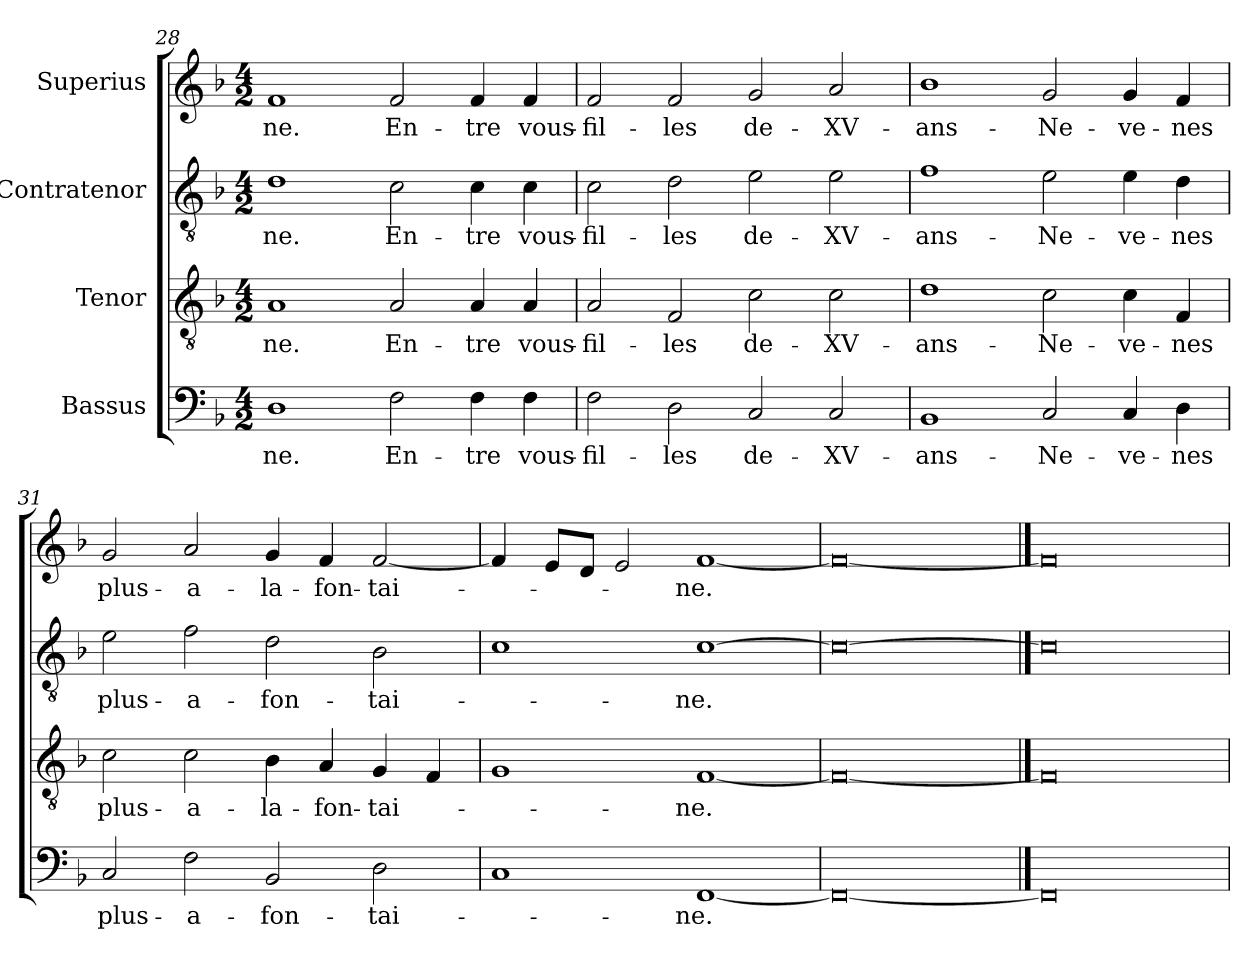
**kern	**text	**kern	**text	**kern	**text	**kern	**text
*part4	*part4	*part3	*part3	*part2	*part2	*part1	*part1
*staff4	*staff4	*staff3	*staff3	*staff2	*staff2	*staff1	*staff1
*I"Bassus	*	*I"Tenor	*	*I"Contratenor	*	*I"Superius	*
*clefF4	*	*clefGv2	*	*clefGv2	*	*clefG2	*
*k[b-]	*	*k[b-]	*	*k[b-]	*	*k[b-]	*
*M4/2	*	*M4/2	*	*M4/2	*	*M4/2	*
=28	=28	=28	=28	=28	=28	=28	=28
1D\	-ne.	1A/	-ne.	1d\	-ne.	1f/	-ne.
2F\	En-	2A/	En-	2c\	En-	2f/	En-
4F\	-tre	4A/	-tre	4c\	-tre	4f/	-tre
4F\	vous-	4A/	vous-	4c\	vous-	4f/	vous-
=29	=29	=29	=29	=29	=29	=29	=29
2F\	fil-	2A/	fil-	2c\	fil-	2f/	fil-
2D\	-les	2F/	-les	2d\	-les	2f/	-les
2C/	de-	2c\	de-	2e\	de-	2g/	de-
2C/	XV-	2c\	XV-	2e\	XV-	2a/	XV-
=30	=30	=30	=30	=30	=30	=30	=30
1BB-/	ans-	1d\	ans-	1f\	ans-	1b-\	ans-
2C/	Ne-	2c\	Ne-	2e\	Ne-	2g/	Ne-
4C/	ve-	4c\	ve-	4e\	ve-	4g/	ve-
4D\	-nes	4F/	-nes	4d\	-nes	4f/	-nes
=31	=31	=31	=31	=31	=31	=31	=31
2C/	plus-	2c\	plus-	2e\	plus-	2g/	plus-
2F\	a-	2c\	a-	2f\	a-	2a/	a-
2BB-/	fon-	4B-\	la-	2d\	fon-	4g/	la-
.	.	4A/	fon-	.	.	4f/	fon-
2D\	-tai-	4G/	-tai-	2B-\	-tai-	[2f/	-tai-
.	.	4F/	.	.	.	.	.
=32	=32	=32	=32	=32	=32	=32	=32
1C/	.	1G/	.	1c\	.	4f/]	.
.	.	.	.	.	.	8e/L	.
.	.	.	.	.	.	8d/J	.
.	.	.	.	.	.	2e/	.
[1FF/	-ne.	[1F/	-ne.	[1c\	-ne.	[1f/	-ne.
=33	=33	=33	=33	=33	=33	=33	=33
0FF/_	.	0F/_	.	0c\_	.	0f/_	.
==34	==34	==34	==34	==34	==34	==34	==34
0FF/]	.	0F/]	.	0c\]	.	0f/]	.
=	=	=	=	=	=	=	=
*-	*-	*-	*-	*-	*-	*-	*-
